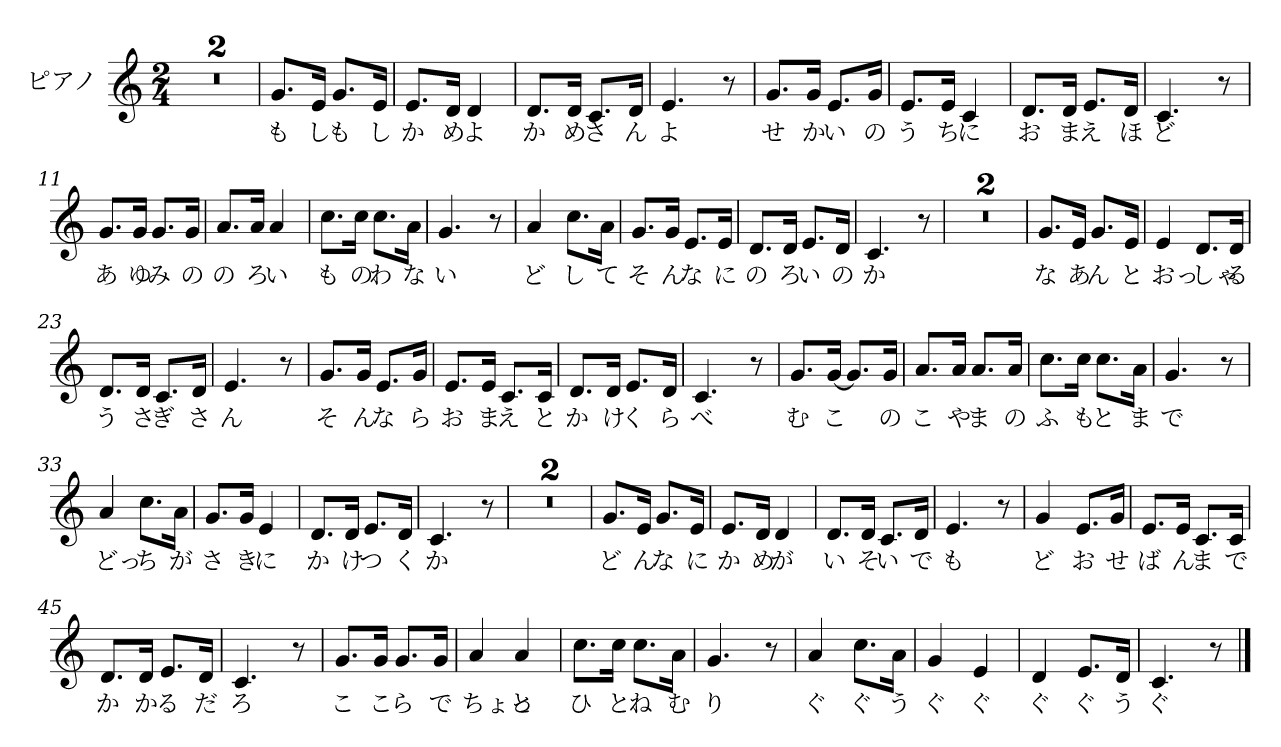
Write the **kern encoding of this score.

**kern	**text
*part1	*part1
*staff1	*staff1
*I"ピアノ	*
*clefG2	*
*k[]	*
*M2/4	*
*MM108	*
=1	=1
2r	.
=2	=2
2r	.
=3	=3
!	!LO:LY:b
8.g/L	も
!	!LO:LY:b
16e/Jk	し
!	!LO:LY:b
8.g/L	も
!	!LO:LY:b
16e/Jk	し
=4	=4
!	!LO:LY:b
8.e/L	か
!	!LO:LY:b
16d/Jk	め
!	!LO:LY:b
4d/	よ
=5	=5
!	!LO:LY:b
8.d/L	か
!	!LO:LY:b
16d/Jk	め
!	!LO:LY:b
8.c/L	さ
!	!LO:LY:b
16d/Jk	ん
=6	=6
!	!LO:LY:b
4.e/	よ
8r	.
=7	=7
!	!LO:LY:b
8.g/L	せ
!	!LO:LY:b
16g/Jk	か
!	!LO:LY:b
8.e/L	い
!	!LO:LY:b
16g/Jk	の
=8	=8
!	!LO:LY:b
8.e/L	う
!	!LO:LY:b
16e/Jk	ち
!	!LO:LY:b
4c/	に
=9	=9
!	!LO:LY:b
8.d/L	お
!	!LO:LY:b
16d/Jk	ま
!	!LO:LY:b
8.e/L	え
!	!LO:LY:b
16d/Jk	ほ
=10	=10
!	!LO:LY:b
4.c/	ど
8r	.
=11	=11
!	!LO:LY:b
8.g/L	あ
!	!LO:LY:b
16g/Jk	ゆ
!	!LO:LY:b
8.g/L	み
!	!LO:LY:b
16g/Jk	の
!!LO:LB:g=z
=12	=12
!	!LO:LY:b
8.a/L	の
!	!LO:LY:b
16a/Jk	ろ
!	!LO:LY:b
4a/	い
=13	=13
!	!LO:LY:b
8.cc\L	も
!	!LO:LY:b
16cc\Jk	の
!	!LO:LY:b
8.cc\L	わ
!	!LO:LY:b
16a\Jk	な
=14	=14
!	!LO:LY:b
4.g/	い
8r	.
=15	=15
!	!LO:LY:b
4a/	ど
!	!LO:LY:b
8.cc\L	し
!	!LO:LY:b
16a\Jk	て
=16	=16
!	!LO:LY:b
8.g/L	そ
!	!LO:LY:b
16g/Jk	ん
!	!LO:LY:b
8.e/L	な
!	!LO:LY:b
16e/Jk	に
=17	=17
!	!LO:LY:b
8.d/L	の
!	!LO:LY:b
16d/Jk	ろ
!	!LO:LY:b
8.e/L	い
!	!LO:LY:b
16d/Jk	の
=18	=18
!	!LO:LY:b
4.c/	か
8r	.
=19	=19
2r	.
=20	=20
2r	.
=21	=21
!	!LO:LY:b
8.g/L	な
!	!LO:LY:b
16e/Jk	あ
!	!LO:LY:b
8.g/L	ん
!	!LO:LY:b
16e/Jk	と
=22	=22
!	!LO:LY:b
4e/	おっ
!	!LO:LY:b
8.d/L	しゃ
!	!LO:LY:b
16d/Jk	る
!!LO:LB:g=z
=23	=23
!	!LO:LY:b
8.d/L	う
!	!LO:LY:b
16d/Jk	さ
!	!LO:LY:b
8.c/L	ぎ
!	!LO:LY:b
16d/Jk	さ
=24	=24
!	!LO:LY:b
4.e/	ん
8r	.
=25	=25
!	!LO:LY:b
8.g/L	そ
!	!LO:LY:b
16g/Jk	ん
!	!LO:LY:b
8.e/L	な
!	!LO:LY:b
16g/Jk	ら
=26	=26
!	!LO:LY:b
8.e/L	お
!	!LO:LY:b
16e/Jk	ま
!	!LO:LY:b
8.c/L	え
!	!LO:LY:b
16c/Jk	と
=27	=27
!	!LO:LY:b
8.d/L	か
!	!LO:LY:b
16d/Jk	け
!	!LO:LY:b
8.e/L	く
!	!LO:LY:b
16d/Jk	ら
=28	=28
!	!LO:LY:b
4.c/	べ
8r	.
=29	=29
!	!LO:LY:b
8.g/L	む
!	!LO:LY:b
[16g/Jk	こ
8.g/L]	.
!	!LO:LY:b
16g/Jk	の
=30	=30
!	!LO:LY:b
8.a/L	こ
!	!LO:LY:b
16a/Jk	や
!	!LO:LY:b
8.a/L	ま
!	!LO:LY:b
16a/Jk	の
=31	=31
!	!LO:LY:b
8.cc\L	ふ
!	!LO:LY:b
16cc\Jk	も
!	!LO:LY:b
8.cc\L	と
!	!LO:LY:b
16a\Jk	ま
=32	=32
!	!LO:LY:b
4.g/	で
8r	.
!!LO:LB:g=z
=33	=33
!	!LO:LY:b
4a/	どっ
!	!LO:LY:b
8.cc\L	ち
!	!LO:LY:b
16a\Jk	が
=34	=34
!	!LO:LY:b
8.g/L	さ
!	!LO:LY:b
16g/Jk	き
!	!LO:LY:b
4e/	に
=35	=35
!	!LO:LY:b
8.d/L	か
!	!LO:LY:b
16d/Jk	け
!	!LO:LY:b
8.e/L	つ
!	!LO:LY:b
16d/Jk	く
=36	=36
!	!LO:LY:b
4.c/	か
8r	.
=37	=37
2r	.
=38	=38
2r	.
=39	=39
!	!LO:LY:b
8.g/L	ど
!	!LO:LY:b
16e/Jk	ん
!	!LO:LY:b
8.g/L	な
!	!LO:LY:b
16e/Jk	に
=40	=40
!	!LO:LY:b
8.e/L	か
!	!LO:LY:b
16d/Jk	め
!	!LO:LY:b
4d/	が
=41	=41
!	!LO:LY:b
8.d/L	い
!	!LO:LY:b
16d/Jk	そ
!	!LO:LY:b
8.c/L	い
!	!LO:LY:b
16d/Jk	で
=42	=42
!	!LO:LY:b
4.e/	も
8r	.
=43	=43
!	!LO:LY:b
4g/	ど
!	!LO:LY:b
8.e/L	お
!	!LO:LY:b
16g/Jk	せ
=44	=44
!	!LO:LY:b
8.e/L	ば
!	!LO:LY:b
16e/Jk	ん
!	!LO:LY:b
8.c/L	ま
!	!LO:LY:b
16c/Jk	で
!!LO:LB:g=z
=45	=45
!	!LO:LY:b
8.d/L	か
!	!LO:LY:b
16d/Jk	か
!	!LO:LY:b
8.e/L	る
!	!LO:LY:b
16d/Jk	だ
=46	=46
!	!LO:LY:b
4.c/	ろ
8r	.
=47	=47
!	!LO:LY:b
8.g/L	こ
!	!LO:LY:b
16g/Jk	こ
!	!LO:LY:b
8.g/L	ら
!	!LO:LY:b
16g/Jk	で
=48	=48
!	!LO:LY:b
4a/	ちょっ
!	!LO:LY:b
4a/	と
=49	=49
!	!LO:LY:b
8.cc\L	ひ
!	!LO:LY:b
16cc\Jk	と
!	!LO:LY:b
8.cc\L	ね
!	!LO:LY:b
16a\Jk	む
=50	=50
!	!LO:LY:b
4.g/	り
8r	.
=51	=51
!	!LO:LY:b
4a/	ぐ
!	!LO:LY:b
8.cc\L	ぐ
!	!LO:LY:b
16a\Jk	う
=52	=52
!	!LO:LY:b
4g/	ぐ
!	!LO:LY:b
4e/	ぐ
=53	=53
!	!LO:LY:b
4d/	ぐ
!	!LO:LY:b
8.e/L	ぐ
!	!LO:LY:b
16d/Jk	う
=54	=54
!	!LO:LY:b
4.c/	ぐ
8r	.
==	==
*-	*-
